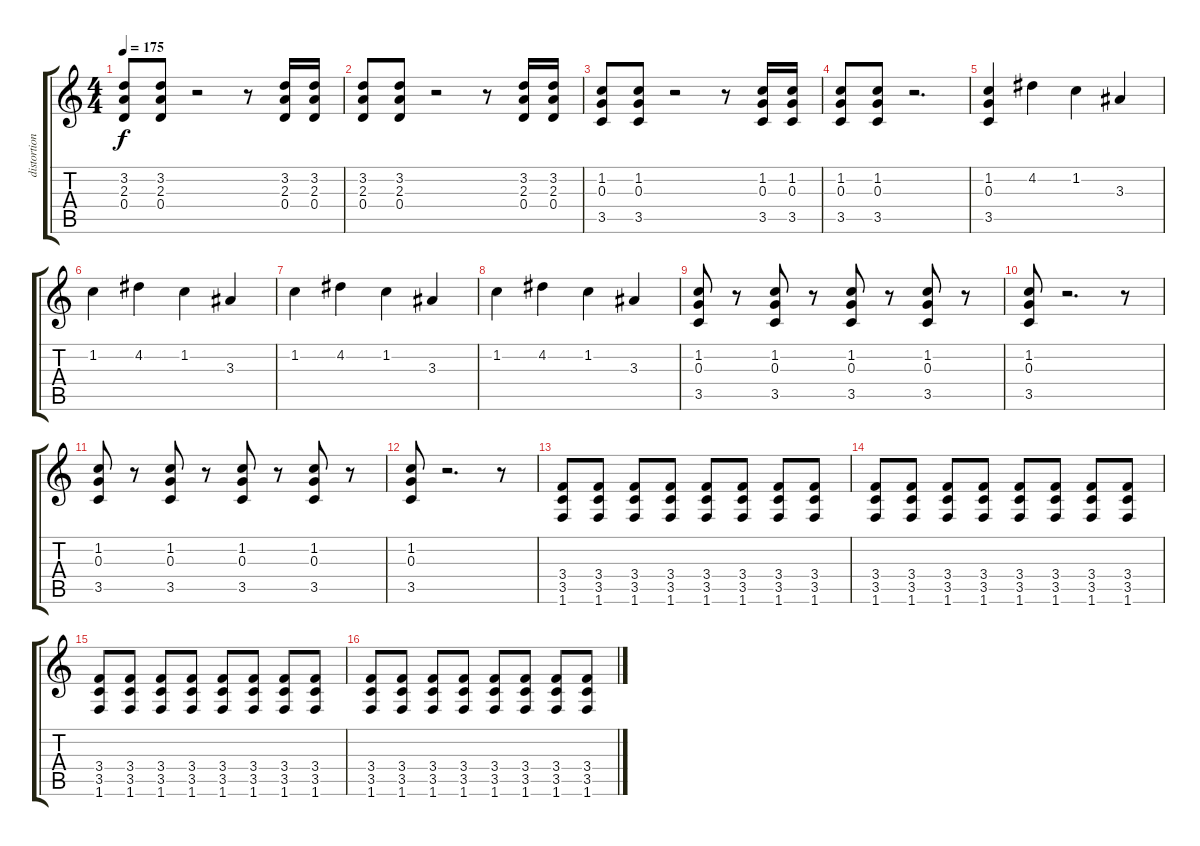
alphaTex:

\track ("distortion " "distortion") {instrument distortionguitar}
\staff {score tabs}
\tuning (E4 B3 G3 D3 A2 E2) {hide}
\ts (4 4)
\tempo 175
\clef g2
\ks c
(3.2 2.3 0.4).8{dy f} (3.2 2.3 0.4).8 r.2 r.8 (3.2 2.3 0.4).16 (3.2 2.3 0.4).16 |
(3.2 2.3 0.4).8 (3.2 2.3 0.4).8 r.2 r.8 (3.2 2.3 0.4).16 (3.2 2.3 0.4).16 |
(1.2 0.3 3.5).8 (1.2 0.3 3.5).8 r.2 r.8 (1.2 0.3 3.5).16 (1.2 0.3 3.5).16 |
(1.2 0.3 3.5).8 (1.2 0.3 3.5).8 r.2{d} |
(1.2 0.3 3.5).4 4.2.4 1.2.4 3.3.4 |
1.2.4 4.2.4 1.2.4 3.3.4 |
1.2.4 4.2.4 1.2.4 3.3.4 |
1.2.4 4.2.4 1.2.4 3.3.4 |
(1.2 0.3 3.5).8 r.8 (1.2 0.3 3.5).8 r.8 (1.2 0.3 3.5).8 r.8 (1.2 0.3 3.5).8 r.8 |
(1.2 0.3 3.5).8 r.2{d} r.8 |
(1.2 0.3 3.5).8 r.8 (1.2 0.3 3.5).8 r.8 (1.2 0.3 3.5).8 r.8 (1.2 0.3 3.5).8 r.8 |
(1.2 0.3 3.5).8 r.2{d} r.8 |
(3.4 3.5 1.6).8 (3.4 3.5 1.6).8 (3.4 3.5 1.6).8 (3.4 3.5 1.6).8 (3.4 3.5 1.6).8 (3.4 3.5 1.6).8 (3.4 3.5 1.6).8 (3.4 3.5 1.6).8 |
(3.4 3.5 1.6).8 (3.4 3.5 1.6).8 (3.4 3.5 1.6).8 (3.4 3.5 1.6).8 (3.4 3.5 1.6).8 (3.4 3.5 1.6).8 (3.4 3.5 1.6).8 (3.4 3.5 1.6).8 |
(3.4 3.5 1.6).8 (3.4 3.5 1.6).8 (3.4 3.5 1.6).8 (3.4 3.5 1.6).8 (3.4 3.5 1.6).8 (3.4 3.5 1.6).8 (3.4 3.5 1.6).8 (3.4 3.5 1.6).8 |
(3.4 3.5 1.6).8 (3.4 3.5 1.6).8 (3.4 3.5 1.6).8 (3.4 3.5 1.6).8 (3.4 3.5 1.6).8 (3.4 3.5 1.6).8 (3.4 3.5 1.6).8 (3.4 3.5 1.6).8
